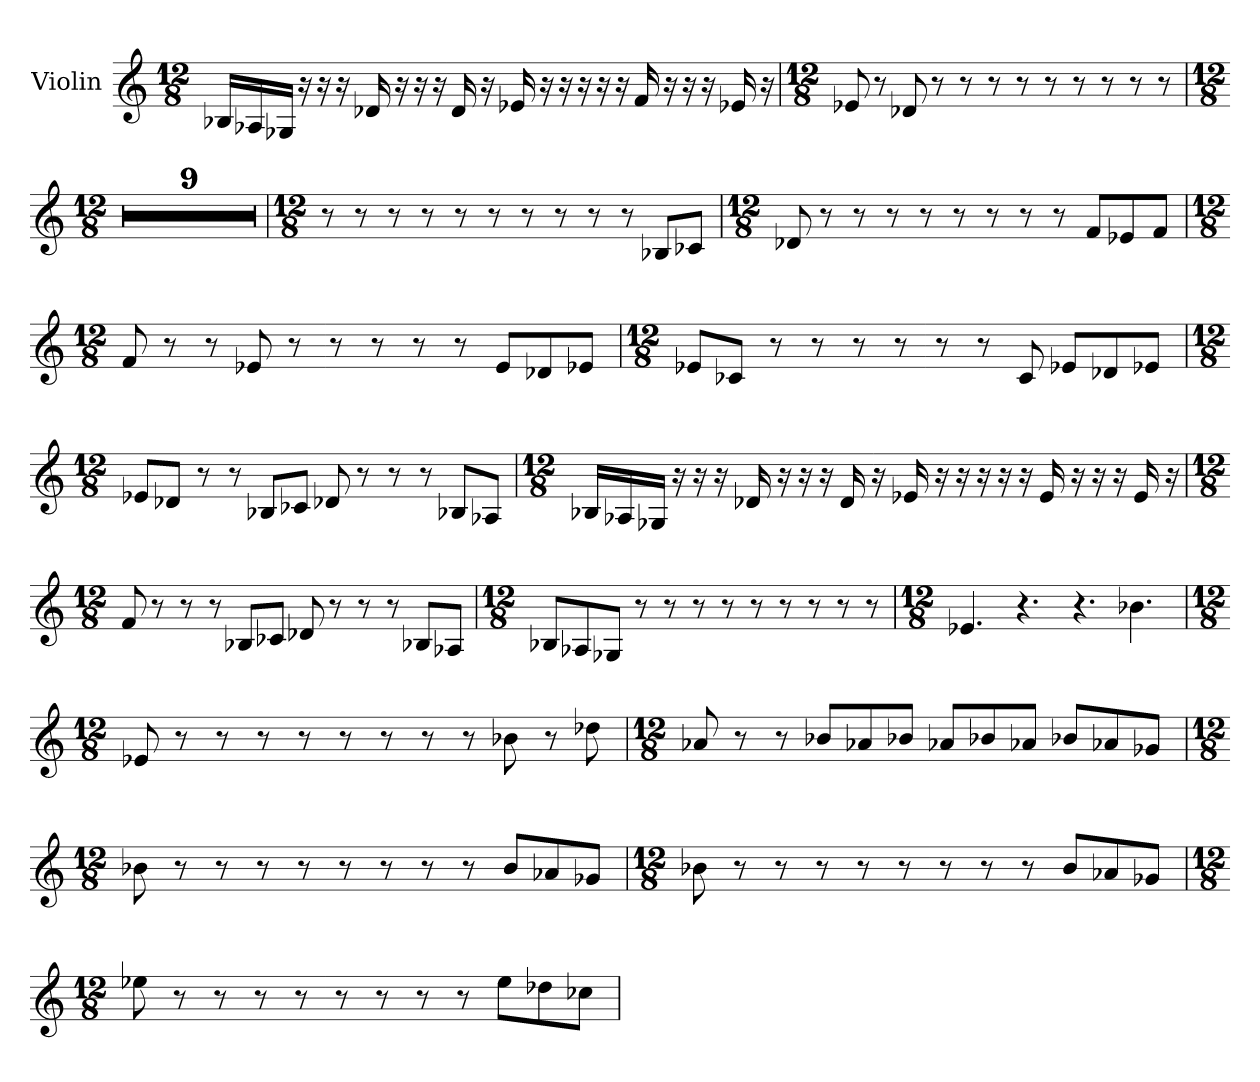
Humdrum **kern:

**kern
*part1
*staff1
*I"Violin
*I'Vln
*M12/8
=
16B-XLL
16A-X
16G-XJJ
16r
16r
16r
16d-X
16r
16r
16r
16d-
16r
16e-X
16r
16r
16r
16r
16r
16f
16r
16r
16r
16e-X
16r
=
*M12/8
8e-X
8r
8d-X
8r
8r
8r
8r
8r
8r
8r
8r
8r
=
*M12/8
1.r
=
*M12/8
1.r
=
*M12/8
1.r
=
*M12/8
1.r
=
*M12/8
1.r
=
*M12/8
1.r
=
*M12/8
1.r
=
*M12/8
1.r
=
*M12/8
1.r
=
*M12/8
8r
8r
8r
8r
8r
8r
8r
8r
8r
8r
8B-XL
8c-XJ
=
*M12/8
8d-X
8r
8r
8r
8r
8r
8r
8r
8r
8fL
8e-X
8fJ
=
*M12/8
8f
8r
8r
8e-X
8r
8r
8r
8r
8r
8e-L
8d-X
8e-XJ
=
*M12/8
8e-XL
8c-XJ
8r
8r
8r
8r
8r
8r
8c-
8e-XL
8d-X
8e-XJ
=
*M12/8
8e-XL
8d-XJ
8r
8r
8B-XL
8c-XJ
8d-X
8r
8r
8r
8B-XL
8A-XJ
=
*M12/8
16B-XLL
16A-X
16G-XJJ
16r
16r
16r
16d-X
16r
16r
16r
16d-
16r
16e-X
16r
16r
16r
16r
16r
16e-
16r
16r
16r
16e-
16r
=
*M12/8
8f
8r
8r
8r
8B-XL
8c-XJ
8d-X
8r
8r
8r
8B-XL
8A-XJ
=
*M12/8
8B-XL
8A-X
8G-XJ
8r
8r
8r
8r
8r
8r
8r
8r
8r
=
*M12/8
4.e-X
4.r
4.r
4.b-X
=
*M12/8
8e-X
8r
8r
8r
8r
8r
8r
8r
8r
8b-X
8r
8dd-X
=
*M12/8
8a-X
8r
8r
8b-XL
8a-X
8b-XJ
8a-XL
8b-X
8a-XJ
8b-XL
8a-X
8g-XJ
=
*M12/8
8b-X
8r
8r
8r
8r
8r
8r
8r
8r
8b-L
8a-X
8g-XJ
=
*M12/8
8b-X
8r
8r
8r
8r
8r
8r
8r
8r
8b-L
8a-X
8g-XJ
=
*M12/8
8ee-X
8r
8r
8r
8r
8r
8r
8r
8r
8ee-L
8dd-X
8cc-XJ
=
*-
